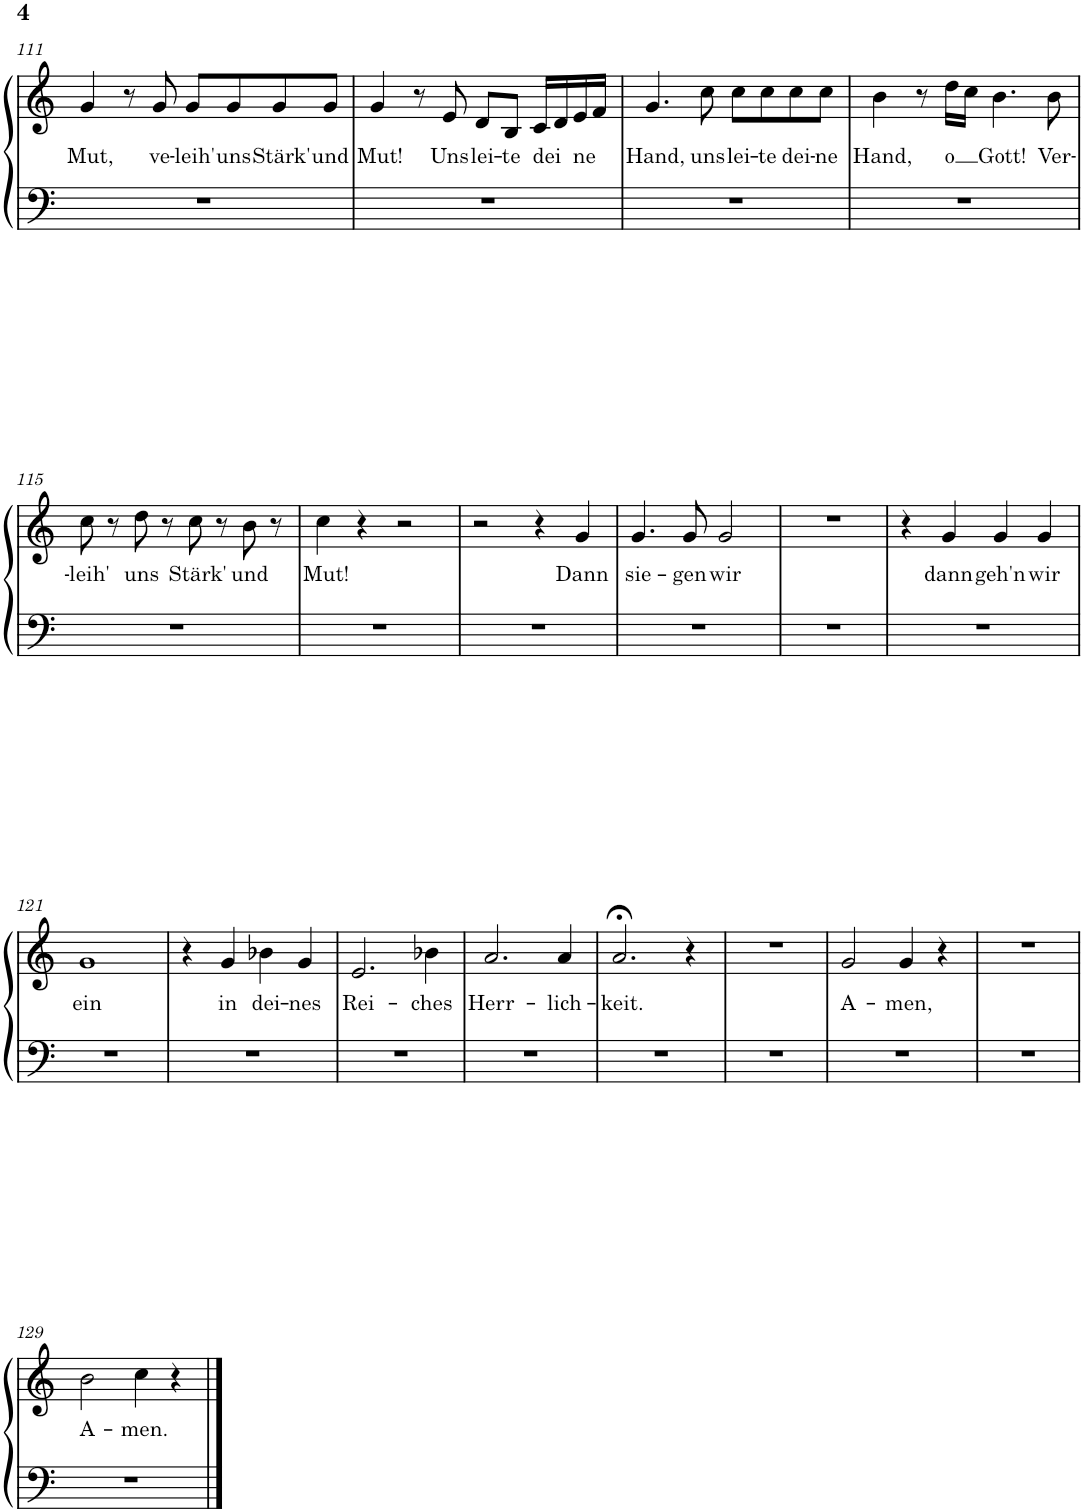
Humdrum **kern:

**kern	**kern	**text
*part1	*part1	*part1
*staff2	*staff1	*staff1
*I"Piano	*	*
*I'Pno.	*	*
!!LO:PB:g=z
*clefF4	*clefG2	*
*k[]	*k[]	*
*M4/4	*M4/4	*
*met(c)	*met(c)	*
=111	=111	=111
!	!	!LO:LY:b
1r	4g/	Mut,
.	8r	.
!	!	!LO:LY:b
.	8g/	ve-
!	!	!LO:LY:b
.	8g/L	-leih'
!	!	!LO:LY:b
.	8g/	uns
!	!	!LO:LY:b
.	8g/	Stärk'
!	!	!LO:LY:b
.	8g/J	und
=112	=112	=112
!	!	!LO:LY:b
1r	4g/	Mut!
.	8r	.
!	!	!LO:LY:b
.	8e/	Uns
!	!	!LO:LY:b
.	8d/L	lei-
!	!	!LO:LY:b
.	8B/J	-te
!	!	!LO:LY:b
.	16c/LL	dei
.	16d/	.
!	!	!LO:LY:b
.	16e/	ne
.	16f/JJ	.
=113	=113	=113
!	!	!LO:LY:b
1r	4.g/	Hand,
!	!	!LO:LY:b
.	8cc\	uns
!	!	!LO:LY:b
.	8cc\L	lei-
!	!	!LO:LY:b
.	8cc\	-te
!	!	!LO:LY:b
.	8cc\	dei-
!	!	!LO:LY:b
.	8cc\J	-ne
=114	=114	=114
!	!	!LO:LY:b
1r	4b\	Hand,
.	8r	.
!	!	!LO:LY:b
.	16dd\LL	o
.	16cc\JJ	.
!	!	!LO:LY:b
.	4.b\	Gott!
!	!	!LO:LY:b
.	8b\	Ver-
!!LO:LB:g=z
=115	=115	=115
!	!	!LO:LY:b
1r	8cc\	-leih'
.	8r	.
!	!	!LO:LY:b
.	8dd\	uns
.	8r	.
!	!	!LO:LY:b
.	8cc\	Stärk'
.	8r	.
!	!	!LO:LY:b
.	8b\	und
.	8r	.
=116	=116	=116
!	!	!LO:LY:b
1r	4cc\	Mut!
.	4r	.
.	2r	.
=117	=117	=117
1r	2r	.
.	4r	.
!	!	!LO:LY:b
.	4g/	Dann
=118	=118	=118
!	!	!LO:LY:b
1r	4.g/	sie-
!	!	!LO:LY:b
.	8g/	-gen
!	!	!LO:LY:b
.	2g/	wir
=119	=119	=119
1r	1r	.
=120	=120	=120
1r	4r	.
!	!	!LO:LY:b
.	4g/	dann
!	!	!LO:LY:b
.	4g/	geh'n
!	!	!LO:LY:b
.	4g/	wir
!!LO:LB:g=z
=121	=121	=121
!	!	!LO:LY:b
1r	1g	ein
=122	=122	=122
1r	4r	.
!	!	!LO:LY:b
.	4g/	in
!	!	!LO:LY:b
.	4b-X\	dei-
!	!	!LO:LY:b
.	4g/	-nes
=123	=123	=123
!	!	!LO:LY:b
1r	2.e/	Rei-
!	!	!LO:LY:b
.	4b-X\	-ches
=124	=124	=124
!	!	!LO:LY:b
1r	2.a/	Herr-
!	!	!LO:LY:b
.	4a/	-lich-
=125	=125	=125
!	!	!LO:LY:b
1r	2.a;</	-keit.
.	4r	.
=126	=126	=126
1r	1r	.
=127	=127	=127
!	!	!LO:LY:b
1r	2g/	A-
!	!	!LO:LY:b
.	4g/	-men,
.	4r	.
=128	=128	=128
1r	1r	.
!!LO:LB:g=z
=129	=129	=129
!	!	!LO:LY:b
1r	2b\	A-
!	!	!LO:LY:b
.	4cc\	-men.
.	4r	.
==	==	==
*-	*-	*-
